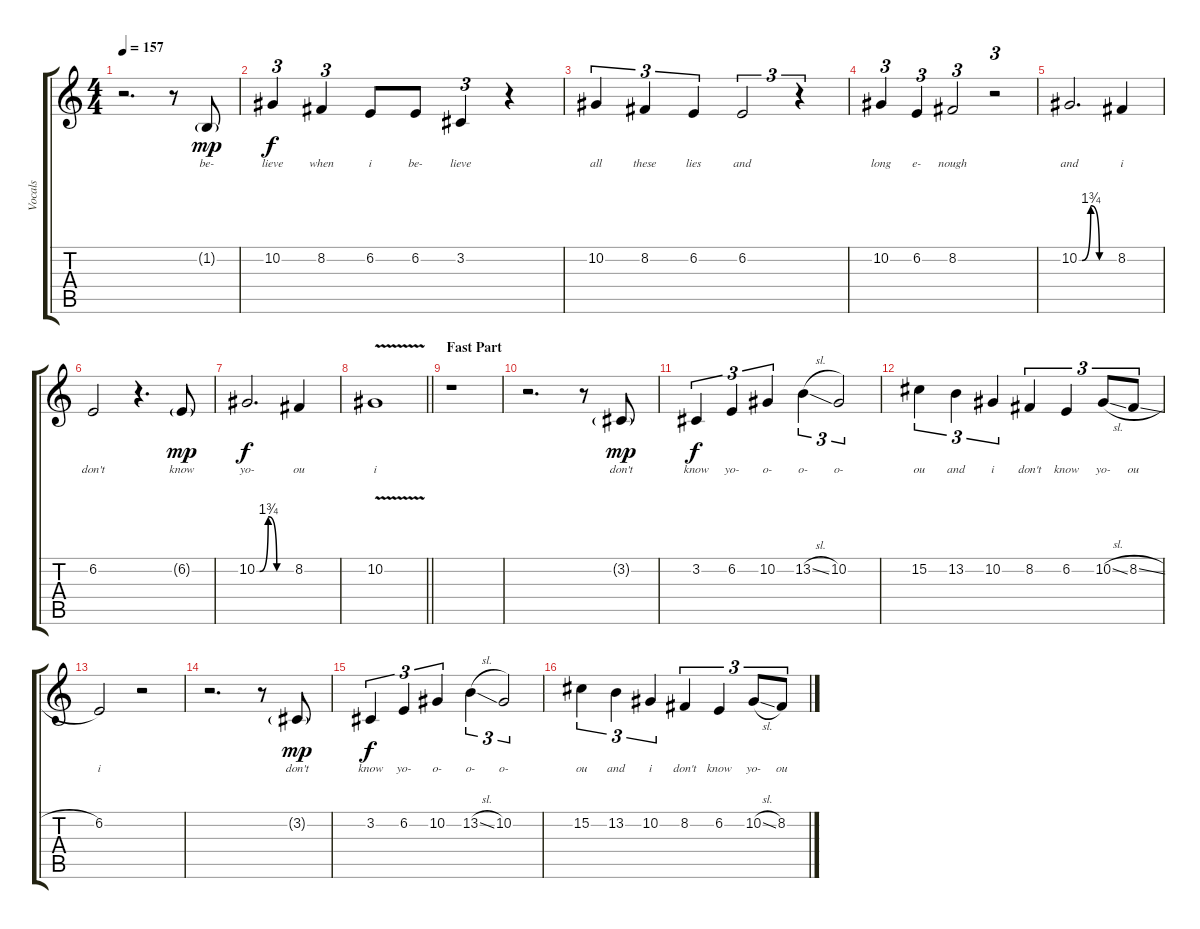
\track ("Vocals" "Vocals") {instrument bassoon}
\staff {score tabs}
\tuning (Eb4 Bb3 Gb3 Db3 Ab2 Db2) {hide}
\ts (4 4)
\tempo 157
\clef g2
\ks c
r.2{d dy f} r.8 1.2{g}.8{lyrics (0 "be-") lyrics (1 "") lyrics (2 "") lyrics (3 "") lyrics (4 "") dy mp} |
10.2.4{tu (3 2) lyrics (0 "lieve") lyrics (1 "") lyrics (2 "") lyrics (3 "") lyrics (4 "") dy f} 8.2.4{tu (3 2) lyrics (0 "when") lyrics (1 "") lyrics (2 "") lyrics (3 "") lyrics (4 "")} 6.2.8{lyrics (0 "i") lyrics (1 "") lyrics (2 "") lyrics (3 "") lyrics (4 "")} 6.2.8{lyrics (0 "be-") lyrics (1 "") lyrics (2 "") lyrics (3 "") lyrics (4 "")} 3.2.4{tu (3 2) lyrics (0 "lieve") lyrics (1 "") lyrics (2 "") lyrics (3 "") lyrics (4 "")} r.4 |
10.2.4{tu (3 2) lyrics (0 "all") lyrics (1 "") lyrics (2 "") lyrics (3 "") lyrics (4 "")} 8.2.4{tu (3 2) lyrics (0 "these") lyrics (1 "") lyrics (2 "") lyrics (3 "") lyrics (4 "")} 6.2.4{tu (3 2) lyrics (0 "lies") lyrics (1 "") lyrics (2 "") lyrics (3 "") lyrics (4 "")} 6.2.2{tu (3 2) lyrics (0 "and") lyrics (1 "") lyrics (2 "") lyrics (3 "") lyrics (4 "")} r.4{tu (3 2)} |
10.2.4{tu (3 2) lyrics (0 "long") lyrics (1 "") lyrics (2 "") lyrics (3 "") lyrics (4 "")} 6.2.4{tu (3 2) lyrics (0 "e-") lyrics (1 "") lyrics (2 "") lyrics (3 "") lyrics (4 "")} 8.2.2{tu (3 2) lyrics (0 "nough") lyrics (1 "") lyrics (2 "") lyrics (3 "") lyrics (4 "")} r.2{tu (3 2)} |
10.2{be (custom 0 0 5 0 20 7 35 0 60 0)}.2{d lyrics (0 "and") lyrics (1 "") lyrics (2 "") lyrics (3 "") lyrics (4 "")} 8.2.4{lyrics (0 "i") lyrics (1 "") lyrics (2 "") lyrics (3 "") lyrics (4 "")} |
6.2.2{lyrics (0 "don't") lyrics (1 "") lyrics (2 "") lyrics (3 "") lyrics (4 "")} r.4{d} 6.2{g}.8{lyrics (0 "know") lyrics (1 "") lyrics (2 "") lyrics (3 "") lyrics (4 "") dy mp} |
10.2{be (custom 0 0 5 0 20 7 35 0 60 0)}.2{d lyrics (0 "yo-") lyrics (1 "") lyrics (2 "") lyrics (3 "") lyrics (4 "") dy f} 8.2.4{lyrics (0 "ou") lyrics (1 "") lyrics (2 "") lyrics (3 "") lyrics (4 "")} |
\barLineRight lightlight
10.2{v}.1{lyrics (0 "i") lyrics (1 "") lyrics (2 "") lyrics (3 "") lyrics (4 "")} |
\section ("" "Fast Part")
r.1 |
r.2{d} r.8 3.2{g}.8{lyrics (0 "don't") lyrics (1 "") lyrics (2 "") lyrics (3 "") lyrics (4 "") dy mp} |
3.2.4{tu (3 2) lyrics (0 "know") lyrics (1 "") lyrics (2 "") lyrics (3 "") lyrics (4 "") dy f} 6.2.4{tu (3 2) lyrics (0 "yo-") lyrics (1 "") lyrics (2 "") lyrics (3 "") lyrics (4 "")} 10.2.4{tu (3 2) lyrics (0 "o-") lyrics (1 "") lyrics (2 "") lyrics (3 "") lyrics (4 "")} 13.2{sl}.4{tu (3 2) lyrics (0 "o-") lyrics (1 "") lyrics (2 "") lyrics (3 "") lyrics (4 "")} 10.2.2{tu (3 2) lyrics (0 "o-") lyrics (1 "") lyrics (2 "") lyrics (3 "") lyrics (4 "")} |
15.2.4{tu (3 2) lyrics (0 "ou") lyrics (1 "") lyrics (2 "") lyrics (3 "") lyrics (4 "")} 13.2.4{tu (3 2) lyrics (0 "and") lyrics (1 "") lyrics (2 "") lyrics (3 "") lyrics (4 "")} 10.2.4{tu (3 2) lyrics (0 "i") lyrics (1 "") lyrics (2 "") lyrics (3 "") lyrics (4 "")} 8.2.4{tu (3 2) lyrics (0 "don't") lyrics (1 "") lyrics (2 "") lyrics (3 "") lyrics (4 "")} 6.2.4{tu (3 2) lyrics (0 "know") lyrics (1 "") lyrics (2 "") lyrics (3 "") lyrics (4 "")} 10.2{sl}.8{tu (3 2) lyrics (0 "yo-") lyrics (1 "") lyrics (2 "") lyrics (3 "") lyrics (4 "")} 8.2{sl}.8{tu (3 2) lyrics (0 "ou") lyrics (1 "") lyrics (2 "") lyrics (3 "") lyrics (4 "")} |
6.2.2{lyrics (0 "i") lyrics (1 "") lyrics (2 "") lyrics (3 "") lyrics (4 "")} r.2 |
r.2{d} r.8 3.2{g}.8{lyrics (0 "don't") lyrics (1 "") lyrics (2 "") lyrics (3 "") lyrics (4 "") dy mp} |
3.2.4{tu (3 2) lyrics (0 "know") lyrics (1 "") lyrics (2 "") lyrics (3 "") lyrics (4 "") dy f} 6.2.4{tu (3 2) lyrics (0 "yo-") lyrics (1 "") lyrics (2 "") lyrics (3 "") lyrics (4 "")} 10.2.4{tu (3 2) lyrics (0 "o-") lyrics (1 "") lyrics (2 "") lyrics (3 "") lyrics (4 "")} 13.2{sl}.4{tu (3 2) lyrics (0 "o-") lyrics (1 "") lyrics (2 "") lyrics (3 "") lyrics (4 "")} 10.2.2{tu (3 2) lyrics (0 "o-") lyrics (1 "") lyrics (2 "") lyrics (3 "") lyrics (4 "")} |
15.2.4{tu (3 2) lyrics (0 "ou") lyrics (1 "") lyrics (2 "") lyrics (3 "") lyrics (4 "")} 13.2.4{tu (3 2) lyrics (0 "and") lyrics (1 "") lyrics (2 "") lyrics (3 "") lyrics (4 "")} 10.2.4{tu (3 2) lyrics (0 "i") lyrics (1 "") lyrics (2 "") lyrics (3 "") lyrics (4 "")} 8.2.4{tu (3 2) lyrics (0 "don't") lyrics (1 "") lyrics (2 "") lyrics (3 "") lyrics (4 "")} 6.2.4{tu (3 2) lyrics (0 "know") lyrics (1 "") lyrics (2 "") lyrics (3 "") lyrics (4 "")} 10.2{sl}.8{tu (3 2) lyrics (0 "yo-") lyrics (1 "") lyrics (2 "") lyrics (3 "") lyrics (4 "")} 8.2{sl}.8{tu (3 2) lyrics (0 "ou") lyrics (1 "") lyrics (2 "") lyrics (3 "") lyrics (4 "")}
